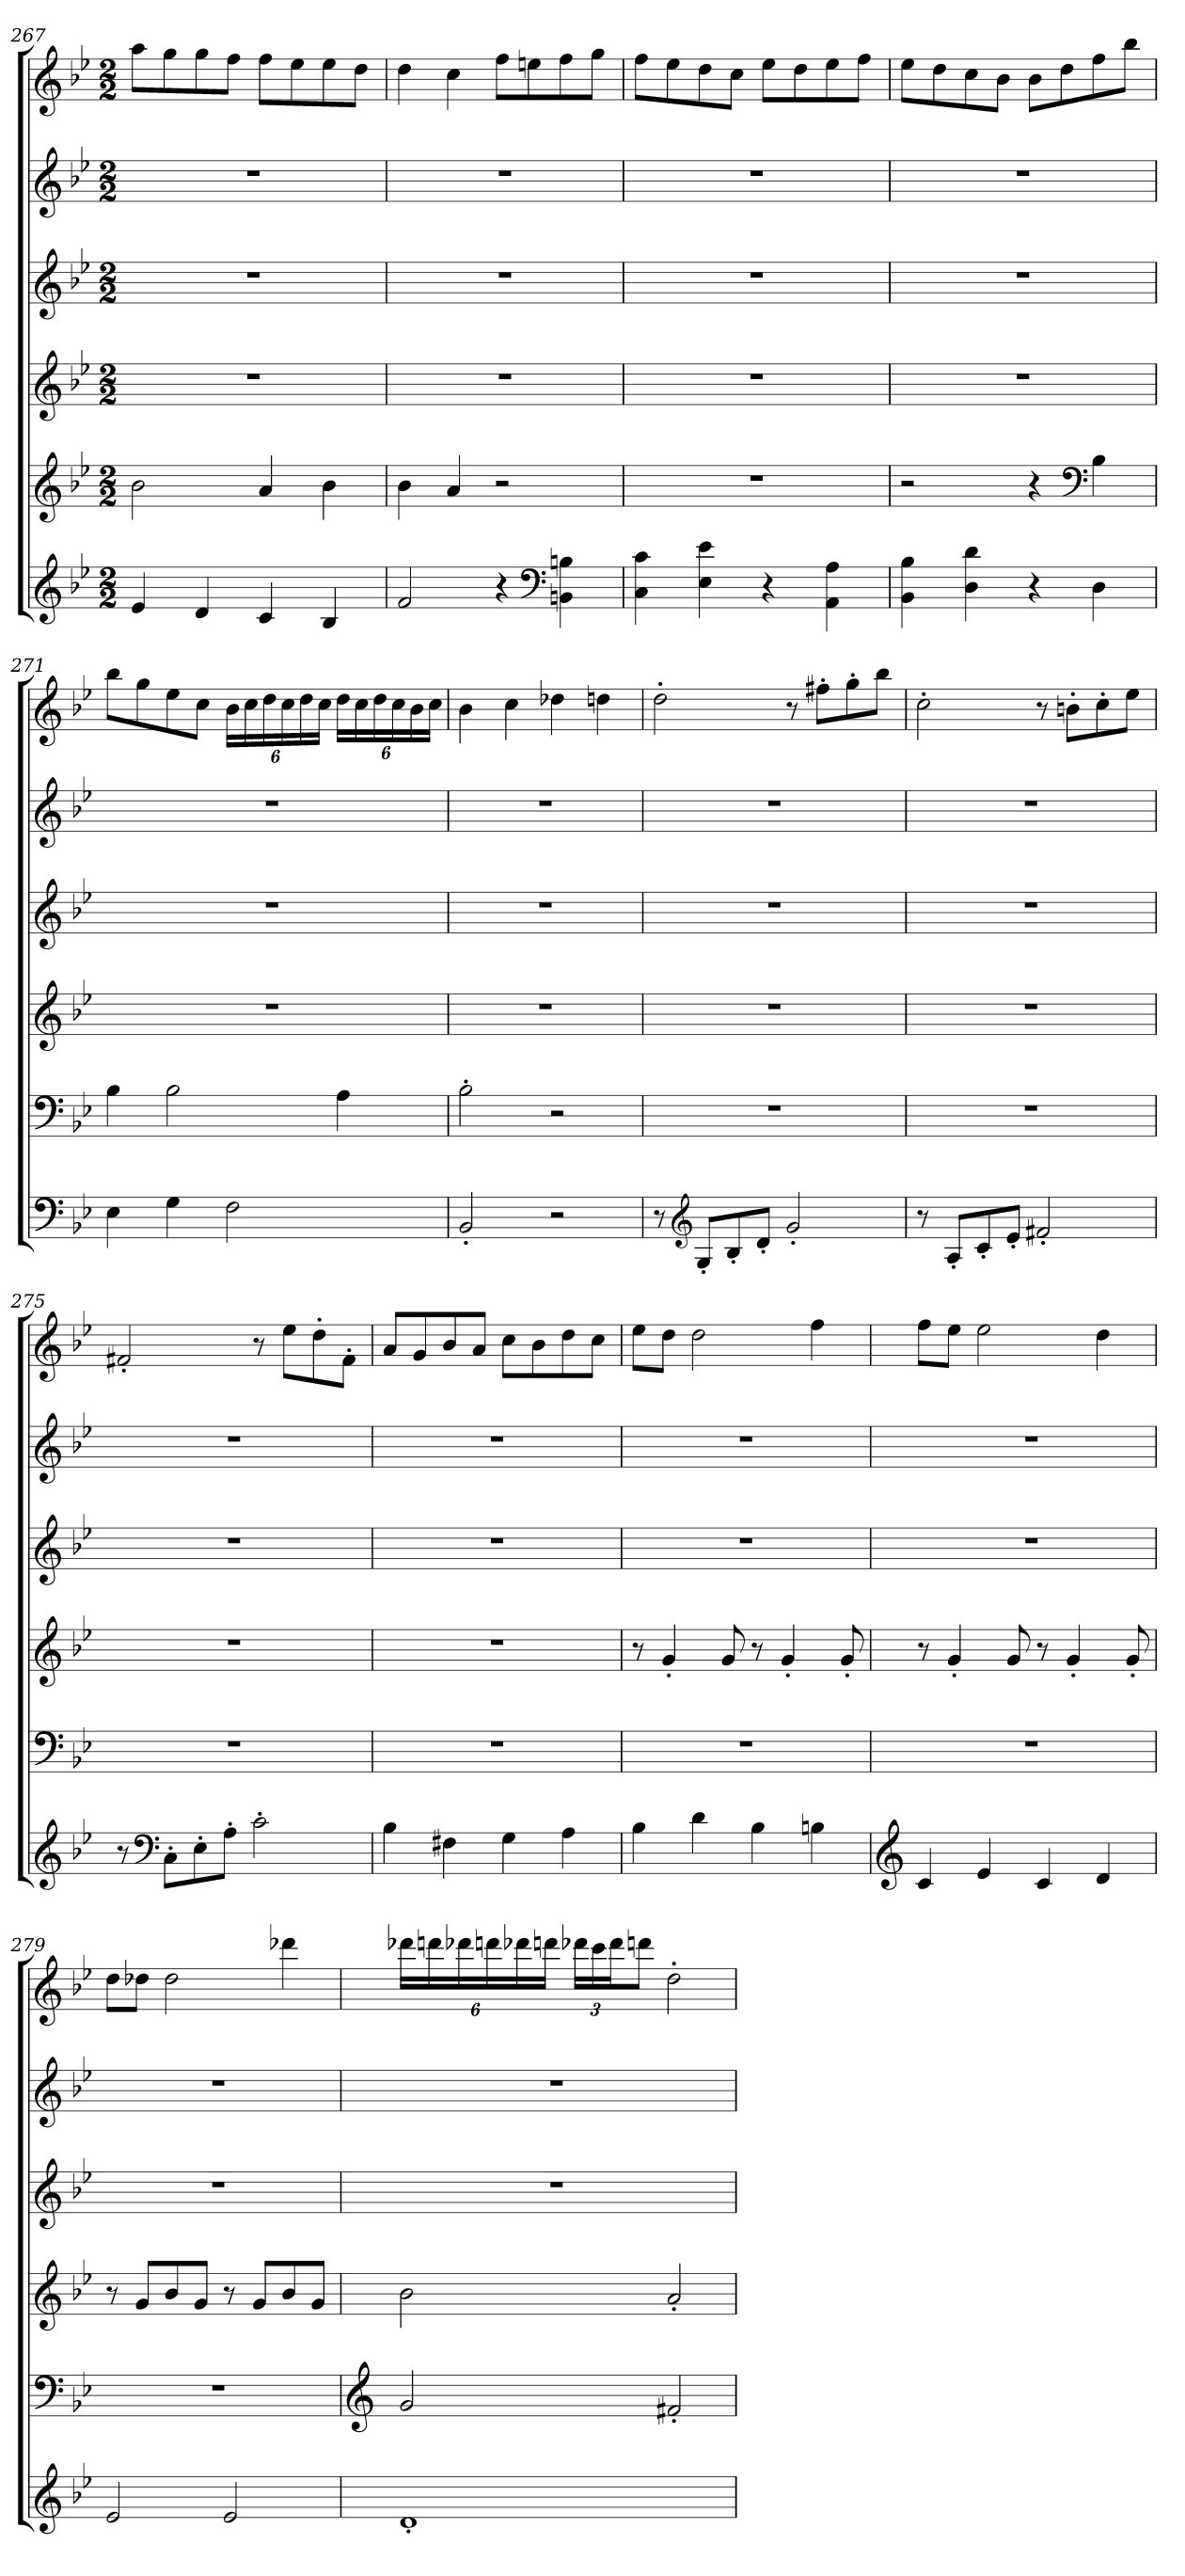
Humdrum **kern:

**kern	**kern	**kern	**kern	**kern	**kern
*part5	*part4	*part3	*part2	*part2	*part1
*staff6	*staff5	*staff4	*staff3	*staff2	*staff1
*clefG2	*clefG2	*clefG2	*clefG2	*clefG2	*clefG2
*k[b-e-]	*k[b-e-]	*k[b-e-]	*k[b-e-]	*k[b-e-]	*k[b-e-]
*M2/2	*M2/2	*M2/2	*M2/2	*M2/2	*M2/2
*MM153	*MM153	*MM153	*MM153	*MM153	*MM153
=267	=267	=267	=267	=267	=267
4e-/	2b-\	1r	1r	1r	8aa\L
.	.	.	.	.	8gg\
4d/	.	.	.	.	8gg\
.	.	.	.	.	8ff\J
4c/	4a/	.	.	.	8ff\L
.	.	.	.	.	8ee-\
4B-/	4b-\	.	.	.	8ee-\
.	.	.	.	.	8dd\J
=268	=268	=268	=268	=268	=268
*	*	*	*	*	*MM150
2f/	4b-\	1r	1r	1r	4dd\
*	*	*	*	*	*MM145
.	4a/	.	.	.	4cc\
*	*	*	*	*	*MM153
4r	2r	.	.	.	8ff\L
.	.	.	.	.	8een\
*clefF4	*	*	*	*	*
4BBn\ 4Bn\	.	.	.	.	8ff\
.	.	.	.	.	8gg\J
!!LO:LB:g=z
=269	=269	=269	=269	=269	=269
*	*	*	*	*	*MM153
4C\ 4c\	1r	1r	1r	1r	8ff\L
.	.	.	.	.	8ee-\
4E-\ 4e-\	.	.	.	.	8dd\
.	.	.	.	.	8cc\J
4r	.	.	.	.	8ee-\L
.	.	.	.	.	8dd\
4AA\ 4A\	.	.	.	.	8ee-\
.	.	.	.	.	8ff\J
=270	=270	=270	=270	=270	=270
*	*	*	*	*	*MM153
4BB-\ 4B-\	2r	1r	1r	1r	8ee-\L
.	.	.	.	.	8dd\
4D\ 4d\	.	.	.	.	8cc\
.	.	.	.	.	8b-\J
4r	4r	.	.	.	8b-\L
.	.	.	.	.	8dd\
*	*clefF4	*	*	*	*
4D\	4B-\	.	.	.	8ff\
.	.	.	.	.	8bb-\J
=271	=271	=271	=271	=271	=271
*	*	*	*	*	*MM153
4E-\	4B-\	1r	1r	1r	8bb-\L
.	.	.	.	.	8gg\
4G\	2B-\	.	.	.	8ee-\
.	.	.	.	.	8cc\J
*	*	*	*	*	*Xbrackettup
2F\	.	.	.	.	24b-\LL
.	.	.	.	.	24cc\
.	.	.	.	.	24dd\
.	.	.	.	.	24cc\
.	.	.	.	.	24dd\
.	.	.	.	.	24cc\JJ
.	4A\	.	.	.	24dd\LL
.	.	.	.	.	24cc\
.	.	.	.	.	24dd\
.	.	.	.	.	24cc\
.	.	.	.	.	24b-\
.	.	.	.	.	24cc\JJ
=272	=272	=272	=272	=272	=272
*	*	*	*	*	*MM150
2BB-'/	2B-'\	1r	1r	1r	4b-\
.	.	.	.	.	4cc\
2r	2r	.	.	.	4dd-X\
.	.	.	.	.	4ddn\
!!LO:PB:g=z
=273	=273	=273	=273	=273	=273
*	*	*	*	*	*MM152
8r	1r	1r	1r	1r	2dd'\
*clefG2	*	*	*	*	*
8G'/L	.	.	.	.	.
8B-'/	.	.	.	.	.
8d'/J	.	.	.	.	.
2g'/	.	.	.	.	8r
.	.	.	.	.	8ff#X'\L
.	.	.	.	.	8gg'\
.	.	.	.	.	8bb-\J
=274	=274	=274	=274	=274	=274
*	*	*	*	*	*MM152
8r	1r	1r	1r	1r	2cc'\
8A'/L	.	.	.	.	.
8c'/	.	.	.	.	.
8e-'/J	.	.	.	.	.
2f#X'/	.	.	.	.	8r
.	.	.	.	.	8bn'\L
.	.	.	.	.	8cc'\
.	.	.	.	.	8ee-\J
=275	=275	=275	=275	=275	=275
*	*	*	*	*	*MM152
8r	1r	1r	1r	1r	2f#X'/
*clefF4	*	*	*	*	*
8C'\L	.	.	.	.	.
8E-'\	.	.	.	.	.
8A'\J	.	.	.	.	.
2c'\	.	.	.	.	8r
.	.	.	.	.	8ee-\L
.	.	.	.	.	8dd'\
.	.	.	.	.	8f#'\J
=276	=276	=276	=276	=276	=276
*	*	*	*	*	*MM152
4B-\	1r	1r	1r	1r	8a/L
.	.	.	.	.	8g/
4F#X\	.	.	.	.	8b-/
.	.	.	.	.	8a/J
4G\	.	.	.	.	8cc\L
.	.	.	.	.	8b-\
4A\	.	.	.	.	8dd\
.	.	.	.	.	8cc\J
!!LO:LB:g=z
=277	=277	=277	=277	=277	=277
*	*	*	*	*	*MM152
4B-\	1r	8r	1r	1r	8ee-\L
.	.	4g'/	.	.	8dd\J
4d\	.	.	.	.	2dd\
.	.	8g/	.	.	.
4B-\	.	8r	.	.	.
.	.	4g'/	.	.	.
4Bn\	.	.	.	.	4ff\
.	.	8g'/	.	.	.
=278	=278	=278	=278	=278	=278
*clefG2	*	*	*	*	*
*	*	*	*	*	*MM152
4c/	1r	8r	1r	1r	8ff\L
.	.	4g'/	.	.	8ee-\J
4e-/	.	.	.	.	2ee-\
.	.	8g/	.	.	.
4c/	.	8r	.	.	.
.	.	4g'/	.	.	.
4d/	.	.	.	.	4dd\
.	.	8g'/	.	.	.
=279	=279	=279	=279	=279	=279
*	*	*	*	*	*MM152
2e-/	1r	8r	1r	1r	8dd\L
.	.	8g/L	.	.	8dd-X\J
.	.	8b-/	.	.	2dd-\
.	.	8g/J	.	.	.
2e-/	.	8r	.	.	.
.	.	8g/L	.	.	.
.	.	8b-/	.	.	4ddd-X\
.	.	8g/J	.	.	.
!!LO:PB:g=z
=280	=280	=280	=280	=280	=280
*	*clefG2	*	*	*	*
1d'	2g/	2b-\	1r	1r	24ddd-X\LL
.	.	.	.	.	24dddn\
.	.	.	.	.	24ddd-X\
.	.	.	.	.	24dddn\
.	.	.	.	.	24ddd-X\
.	.	.	.	.	24dddn\JJ
.	.	.	.	.	24ddd-X\LL
.	.	.	.	.	24ccc\
.	.	.	.	.	24ddd-\J
.	.	.	.	.	8dddn\J
.	2f#X'/	2a'/	.	.	2dd'\
=	=	=	=	=	=
*-	*-	*-	*-	*-	*-
